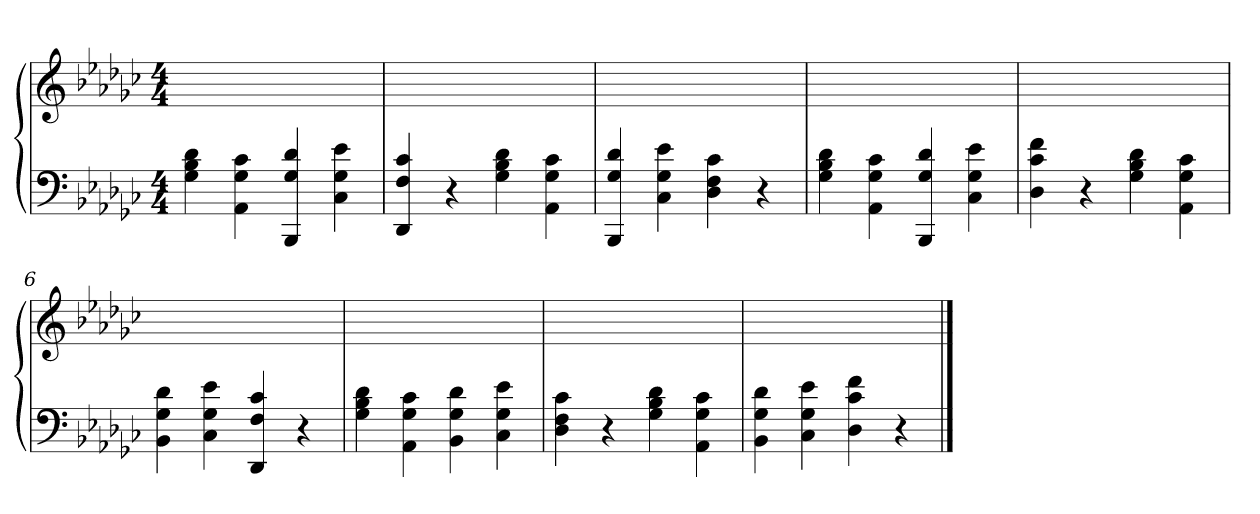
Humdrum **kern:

**kern	**kern
*part2	*part1
*staff2	*staff1
*clefF4	*clefG2
*k[b-e-a-d-g-c-]	*k[b-e-a-d-g-c-]
*G-:	*G-:
*M4/4	*M4/4
*MM60	*MM60
=1	=1
4G- 4B- 4d-	1ryy
4AA- 4G- 4c-	.
4BBB- 4G- 4d-	.
4C- 4G- 4e-	.
=2	=2
4DD- 4F 4c-	1ryy
4r	.
4G- 4B- 4d-	.
4AA- 4G- 4c-	.
=3	=3
4BBB- 4G- 4d-	1ryy
4C- 4G- 4e-	.
4D- 4F 4c-	.
4r	.
=4	=4
4G- 4B- 4d-	1ryy
4AA- 4G- 4c-	.
4BBB- 4G- 4d-	.
4C- 4G- 4e-	.
=5	=5
4D- 4c- 4f	1ryy
4r	.
4G- 4B- 4d-	.
4AA- 4G- 4c-	.
=6	=6
4BB- 4G- 4d-	1ryy
4C- 4G- 4e-	.
4DD- 4F 4c-	.
4r	.
=7	=7
4G- 4B- 4d-	1ryy
4AA- 4G- 4c-	.
4BB- 4G- 4d-	.
4C- 4G- 4e-	.
=8	=8
4D- 4F 4c-	1ryy
4r	.
4G- 4B- 4d-	.
4AA- 4G- 4c-	.
=9	=9
4BB- 4G- 4d-	1ryy
4C- 4G- 4e-	.
4D- 4c- 4f	.
4r	.
==	==
*-	*-
